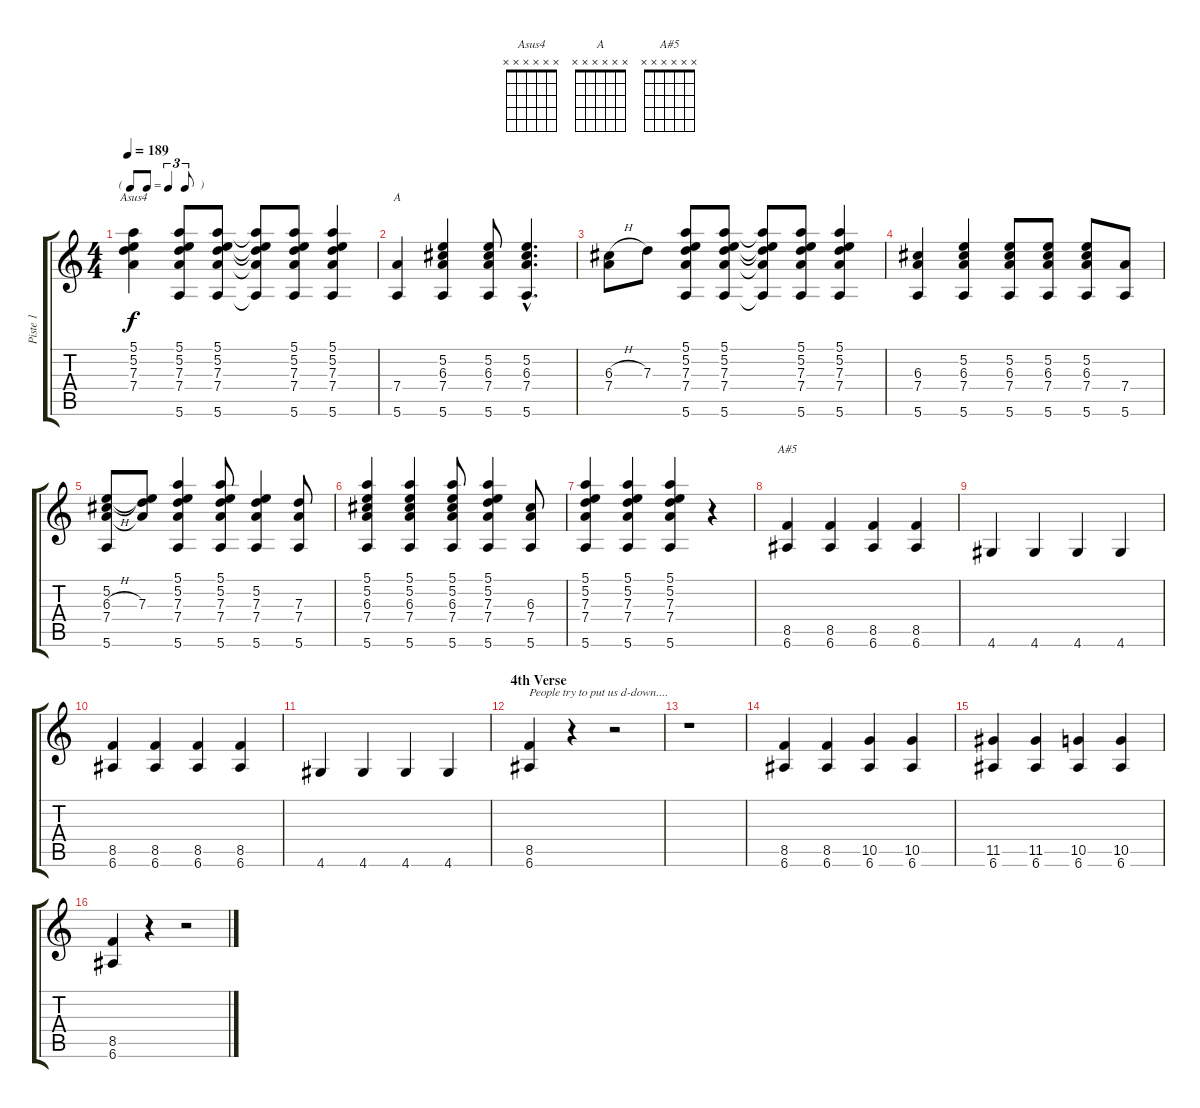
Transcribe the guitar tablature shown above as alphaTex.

\track ("Piste 1" "Piste 1") {instrument electricguitarclean}
\staff {score tabs}
\tuning (E4 B3 G3 D3 A2 E2) {hide}
\chord ("Asus4" x x x x x x) {firstfret 0}
\chord ("A" x x x x x x) {firstfret 0}
\chord ("A#5" x x x x x x) {firstfret 0}
\ts (4 4)
\tf triplet8th
\tempo 189
\clef g2
\ks c
(5.1{t} 5.2{t} 7.3{t} 7.4{t}).4{ch "Asus4" dy f} (5.1 5.2 7.3 7.4 5.6).8 (5.1 5.2 7.3 7.4 5.6).8 (5.1{t} 5.2{t} 7.3{t} 7.4{t} 5.6{t}).8 (5.1 5.2 7.3 7.4 5.6).8 (5.1 5.2 7.3 7.4 5.6).4 |
(7.4 5.6).4{ch "A"} (5.2 6.3 7.4 5.6).4 (5.2 6.3 7.4 5.6).8 (5.2{hac} 6.3{hac} 7.4{hac} 5.6{hac}).4{d} |
(6.3{h} 7.4).8 7.3.8 (5.1 5.2 7.3 7.4 5.6).8 (5.1 5.2 7.3 7.4 5.6).8 (5.1{t} 5.2{t} 7.3{t} 7.4{t} 5.6{t}).8 (5.1 5.2 7.3 7.4 5.6).8 (5.1 5.2 7.3 7.4 5.6).4 |
(6.3 7.4 5.6).4 (5.2 6.3 7.4 5.6).4 (5.2 6.3 7.4 5.6).8 (5.2 6.3 7.4 5.6).8 (5.2 6.3 7.4 5.6).8 (7.4 5.6).8 |
(5.2 6.3{h} 7.4 5.6).8 (5.2{t} 7.3 7.4{t}).8 (5.1 5.2 7.3 7.4 5.6).4 (5.1 5.2 7.3 7.4 5.6).8 (5.2 7.3 7.4 5.6).4 (7.3 7.4 5.6).8 |
(5.1 5.2 6.3 7.4 5.6).4 (5.1 5.2 6.3 7.4 5.6).4 (5.1 5.2 6.3 7.4 5.6).8 (5.1 5.2 7.3 7.4 5.6).4 (6.3 7.4 5.6).8 |
(5.1 5.2 7.3 7.4 5.6).4 (5.1 5.2 7.3 7.4 5.6).4 (5.1 5.2 7.3 7.4 5.6).4 r.4 |
(8.5 6.6).4{ch "A#5"} (8.5 6.6).4 (8.5 6.6).4 (8.5 6.6).4 |
4.6.4 4.6.4 4.6.4 4.6.4 |
(8.5 6.6).4 (8.5 6.6).4 (8.5 6.6).4 (8.5 6.6).4 |
4.6.4 4.6.4 4.6.4 4.6.4 |
\section ("" "4th Verse")
(8.5 6.6).4{txt "People try to put us d-down...."} r.4 r.2 |
r.1 |
(8.5 6.6).4 (8.5 6.6).4 (10.5 6.6).4 (10.5 6.6).4 |
(11.5 6.6).4 (11.5 6.6).4 (10.5 6.6).4 (10.5 6.6).4 |
(8.5 6.6).4 r.4 r.2
